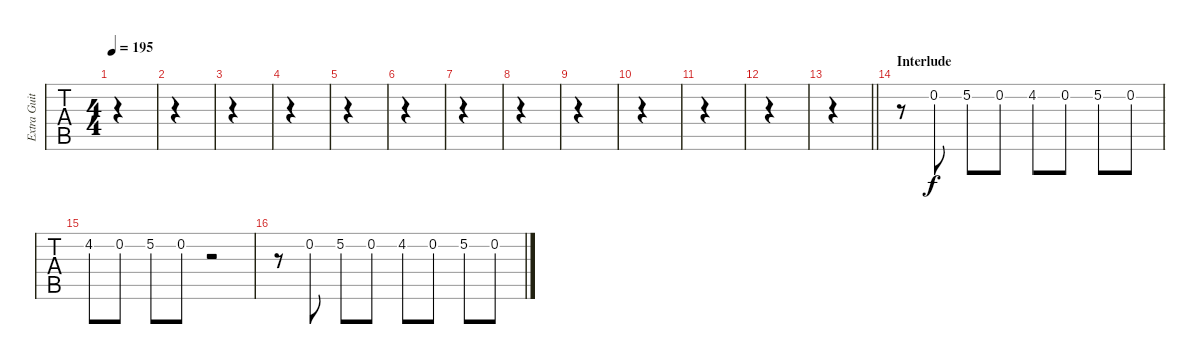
\track ("Extra Guitar" "Extra Guit") {instrument distortionguitar}
\staff {tabs}
\tuning (Eb4 Bb3 Gb3 Db3 Ab2 Eb2) {hide}
\ts (4 4)
\tempo 195
\clef g2
\ks c
|
|
|
|
|
|
|
|
|
|
|
|
\barLineRight lightlight
|
\section ("" "Interlude")
r.8 0.2.8 5.2.8 0.2.8 4.2.8 0.2.8 5.2.8 0.2.8 |
4.2.8 0.2.8 5.2.8 0.2.8 r.2 |
r.8 0.2.8 5.2.8 0.2.8 4.2.8 0.2.8 5.2.8 0.2.8
